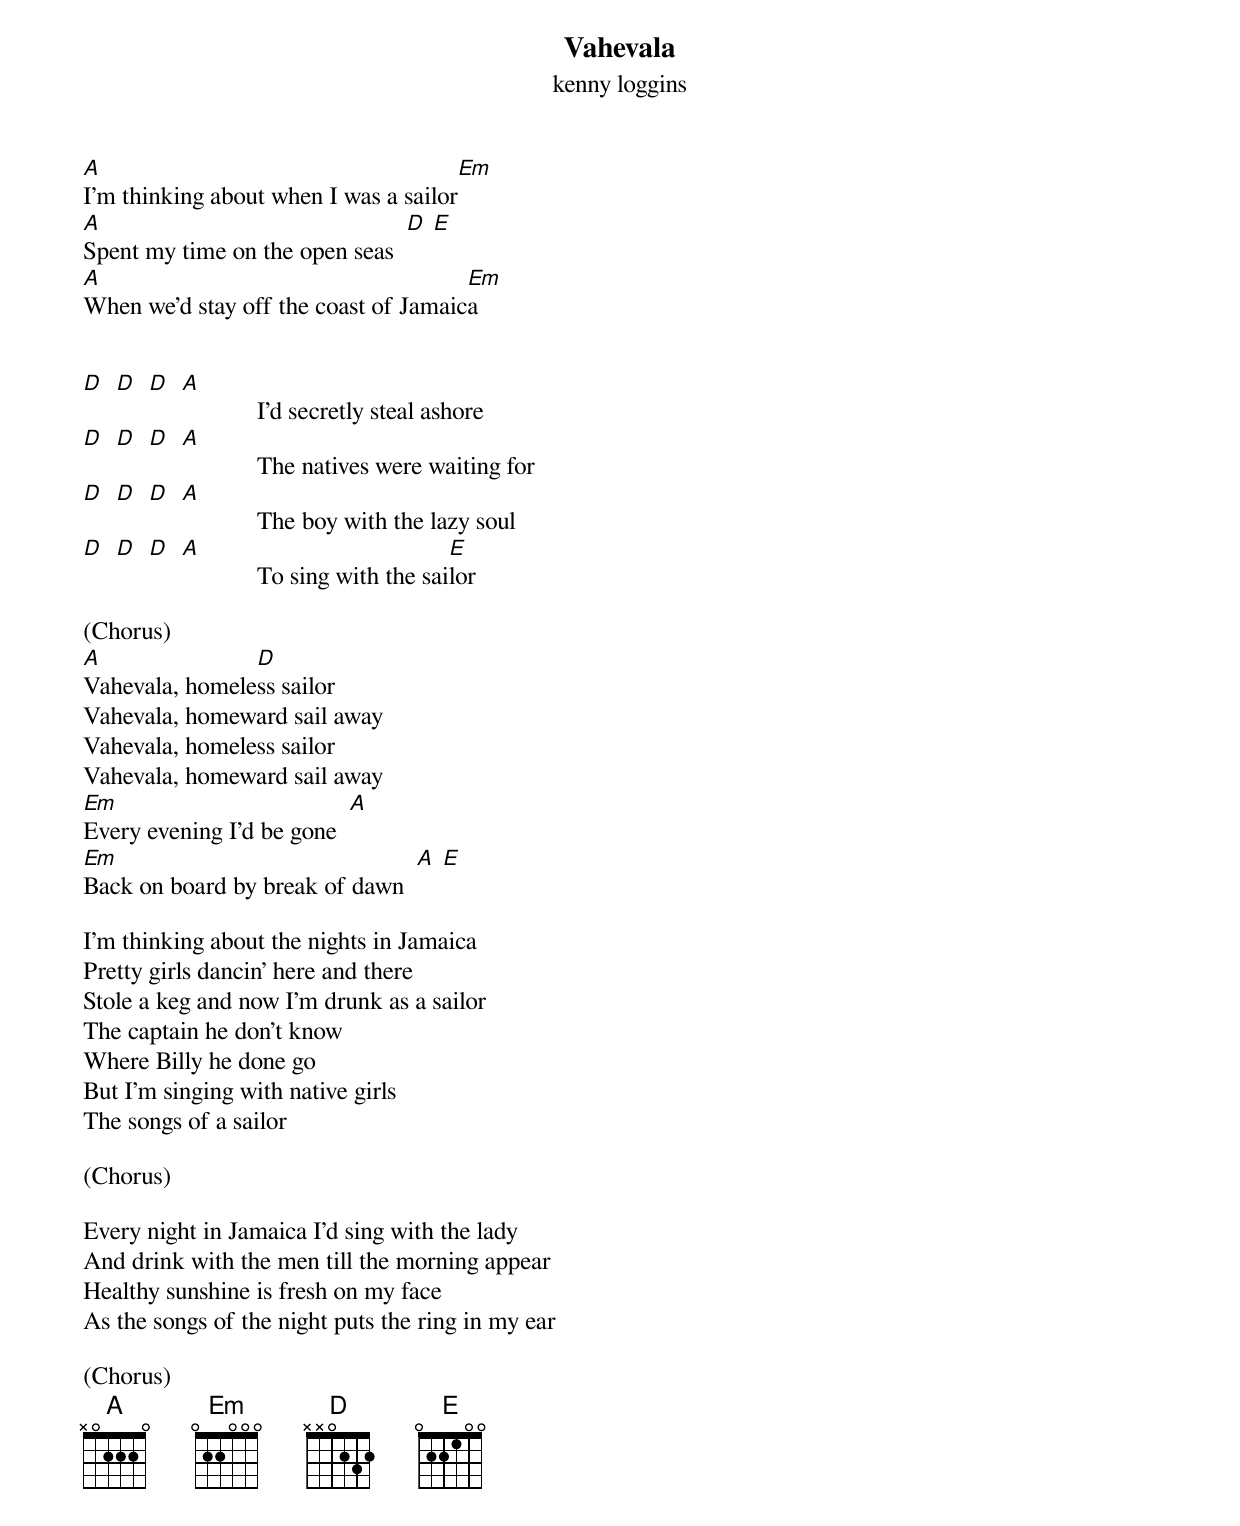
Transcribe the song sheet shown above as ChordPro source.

{title: Vahevala}
{subtitle: kenny loggins}

[A]I'm thinking about when I was a sailor[Em]
[A]Spent my time on the open seas  [D] [E]
[A]When we'd stay off the coast of Jamaic[Em]a


[D]  [D]  [D]  [A]            I'd secretly steal ashore
[D]  [D]  [D]  [A]            The natives were waiting for
[D]  [D]  [D]  [A]            The boy with the lazy soul
[D]  [D]  [D]  [A]            To sing with the sai[E]lor

(Chorus)
[A]Vahevala, homele[D]ss sailor
Vahevala, homeward sail away
Vahevala, homeless sailor
Vahevala, homeward sail away
[Em]Every evening I'd be gone  [A]
[Em]Back on board by break of dawn  [A] [E]

I'm thinking about the nights in Jamaica
Pretty girls dancin' here and there
Stole a keg and now I'm drunk as a sailor
The captain he don't know
Where Billy he done go
But I'm singing with native girls
The songs of a sailor

(Chorus)

Every night in Jamaica I'd sing with the lady
And drink with the men till the morning appear
Healthy sunshine is fresh on my face
As the songs of the night puts the ring in my ear

(Chorus)
